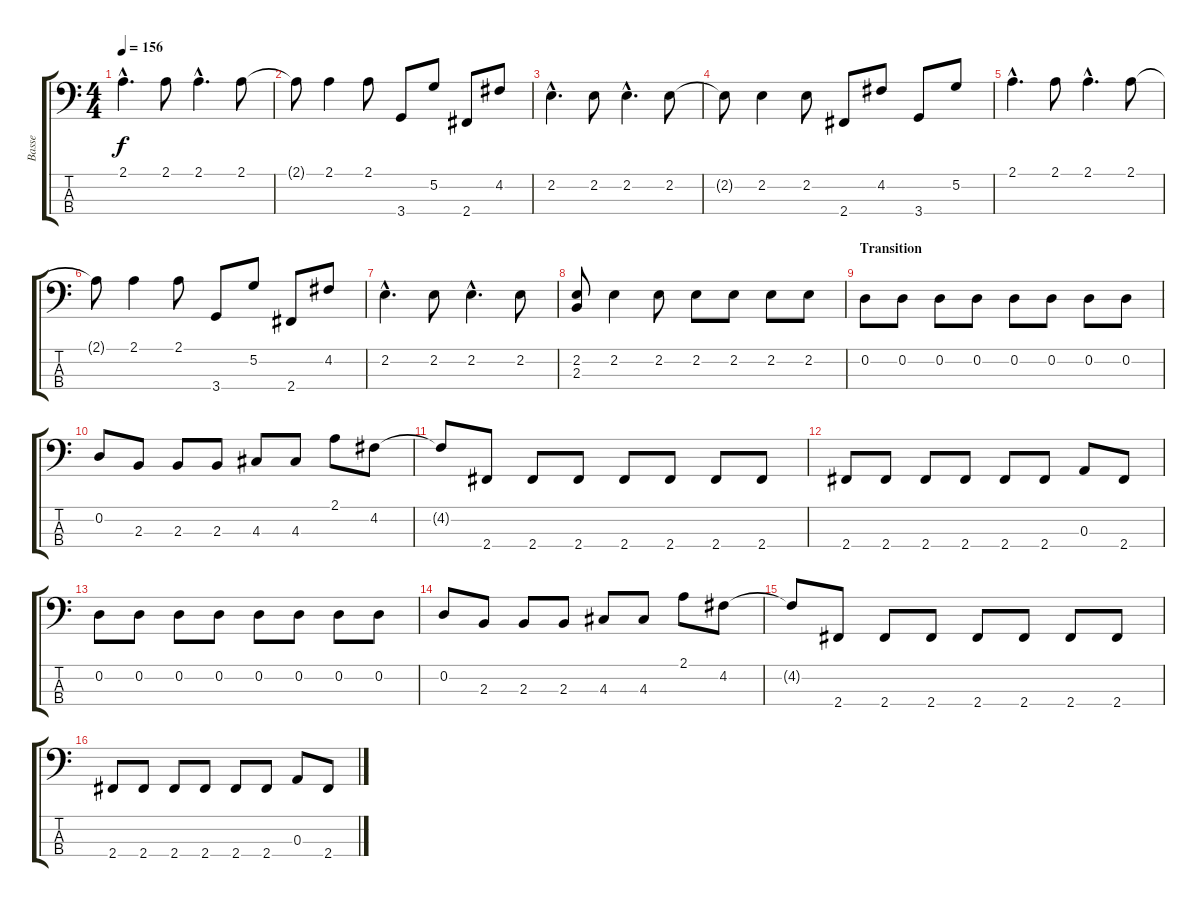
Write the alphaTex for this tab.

\track ("Basse" "Basse") {instrument electricbasspick}
\staff {score tabs}
\tuning (G2 D2 A1 E1) {hide}
\ts (4 4)
\tempo 156
\clef f4
\ks c
2.1{hac}.4{d dy f} 2.1.8 2.1{hac}.4{d} 2.1.8 |
2.1{t}.8 2.1.4 2.1.8 3.4.8 5.2.8 2.4.8 4.2.8 |
2.2{hac}.4{d} 2.2.8 2.2{hac}.4{d} 2.2.8 |
2.2{t}.8 2.2.4 2.2.8 2.4.8 4.2.8 3.4.8 5.2.8 |
2.1{hac}.4{d} 2.1.8 2.1{hac}.4{d} 2.1.8 |
2.1{t}.8 2.1.4 2.1.8 3.4.8 5.2.8 2.4.8 4.2.8 |
2.2{hac}.4{d} 2.2.8 2.2{hac}.4{d} 2.2.8 |
(2.2 2.3).8 2.2.4 2.2.8 2.2.8 2.2.8 2.2.8 2.2.8 |
\section ("" "Transition")
0.2.8 0.2.8 0.2.8 0.2.8 0.2.8 0.2.8 0.2.8 0.2.8 |
0.2.8 2.3.8 2.3.8 2.3.8 4.3.8 4.3.8 2.1.8 4.2.8 |
4.2{t}.8 2.4.8 2.4.8 2.4.8 2.4.8 2.4.8 2.4.8 2.4.8 |
2.4.8 2.4.8 2.4.8 2.4.8 2.4.8 2.4.8 0.3.8 2.4.8 |
0.2.8 0.2.8 0.2.8 0.2.8 0.2.8 0.2.8 0.2.8 0.2.8 |
0.2.8 2.3.8 2.3.8 2.3.8 4.3.8 4.3.8 2.1.8 4.2.8 |
4.2{t}.8 2.4.8 2.4.8 2.4.8 2.4.8 2.4.8 2.4.8 2.4.8 |
2.4.8 2.4.8 2.4.8 2.4.8 2.4.8 2.4.8 0.3.8 2.4.8
